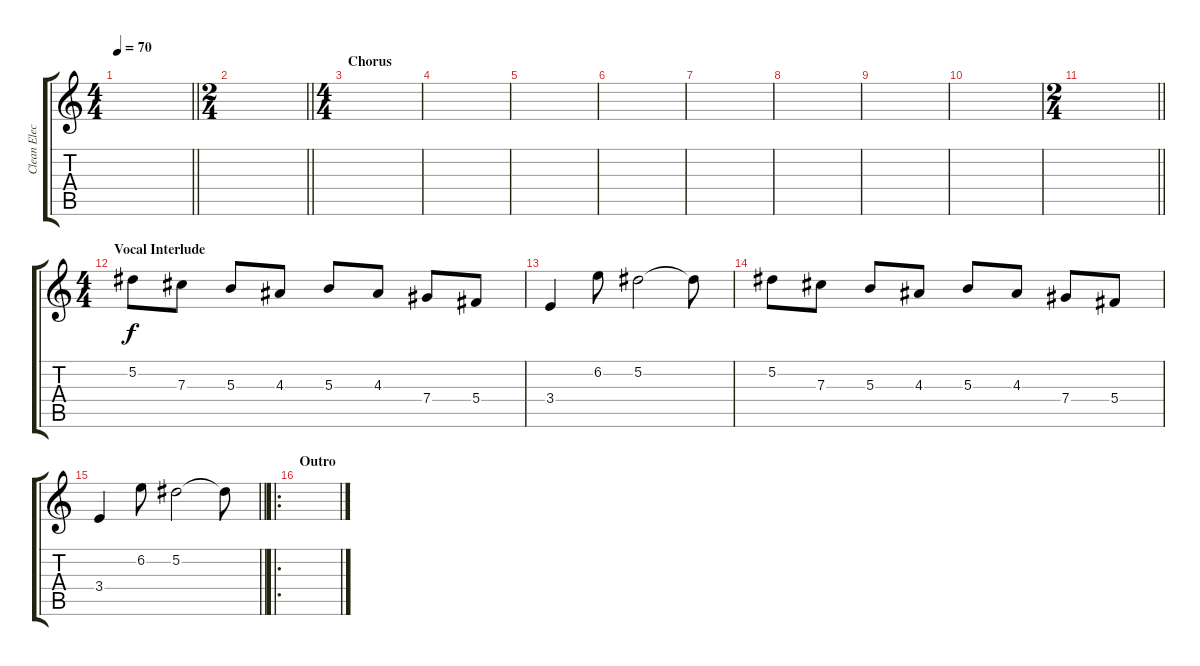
\track ("Clean Electrical Guitar 2" "Clean Elec") {instrument electricguitarclean}
\staff {score tabs}
\tuning (Eb4 Bb3 Gb3 Db3 Ab2 Eb2) {hide}
\ts (4 4)
\tempo 70
\clef g2
\barLineRight lightlight
\ks c
|
\ts (2 4)
\barLineRight lightlight
|
\ts (4 4)
\section ("" "Chorus")
\ks aminor
|
|
|
|
|
|
|
|
\ts (2 4)
\barLineRight lightlight
\ks c
|
\ts (4 4)
\section ("" "Vocal Interlude")
5.2.8 7.3.8 5.3.8 4.3.8 5.3.8 4.3.8 7.4.8 5.4.8 |
3.4.4 6.2.8 5.2.2 5.2{t}.8 |
5.2.8 7.3.8 5.3.8 4.3.8 5.3.8 4.3.8 7.4.8 5.4.8 |
\barLineRight lightlight
3.4.4 6.2.8 5.2.2 5.2{t}.8 |
\ro
\section ("" "Outro")
